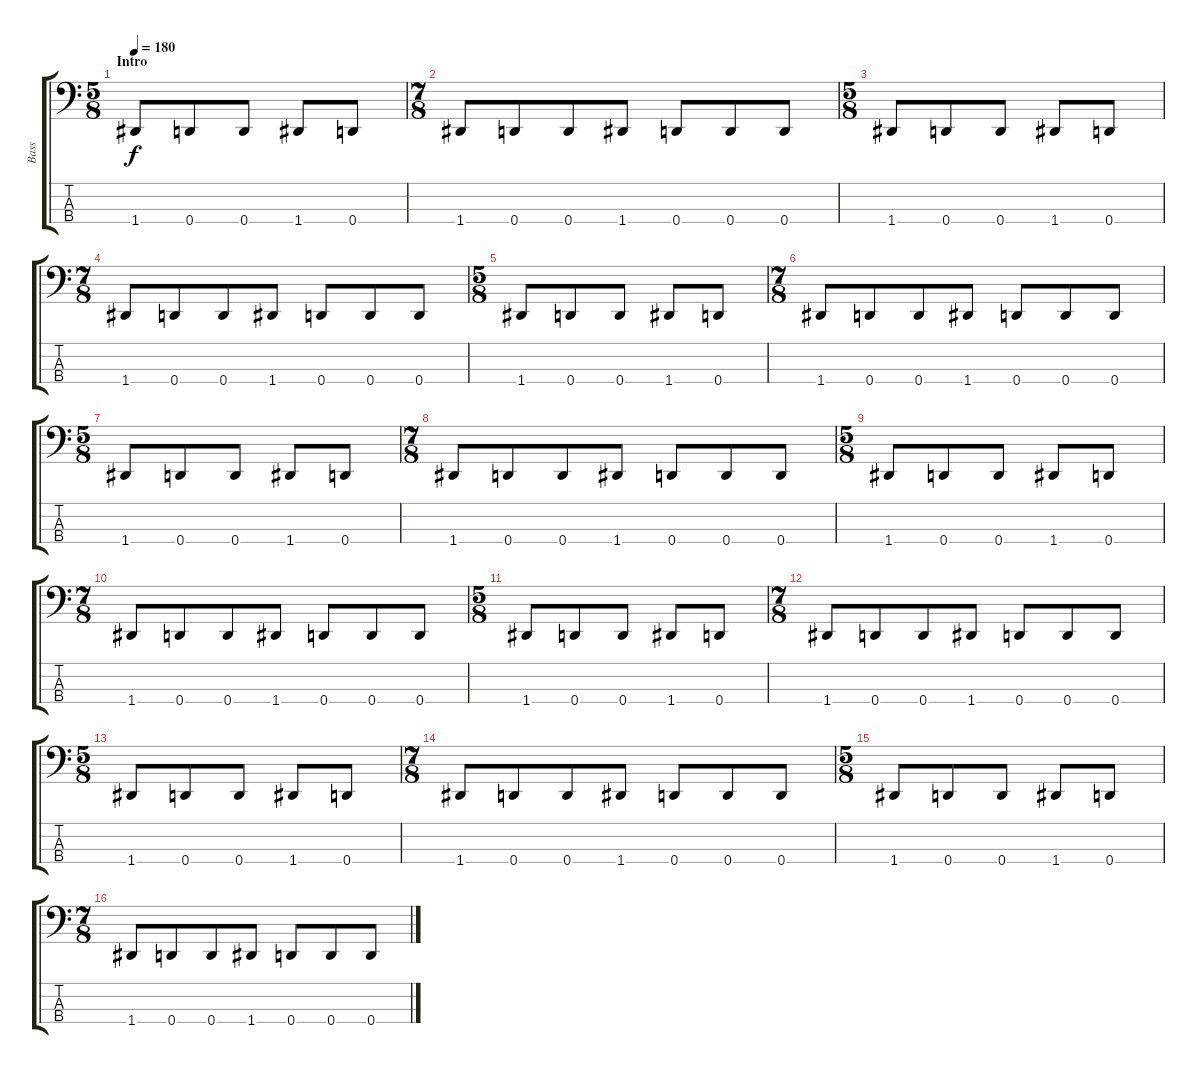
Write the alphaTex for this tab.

\track ("Bass" "Bass") {instrument electricbassfinger}
\staff {score tabs}
\tuning (F2 C2 G1 D1) {hide}
\ts (5 8)
\section ("" "Intro")
\tempo 180
\clef f4
\ks c
1.4.8{dy f instrument electricbassfinger} 0.4.8 0.4.8 1.4.8 0.4.8 |
\ts (7 8)
1.4.8 0.4.8 0.4.8 1.4.8 0.4.8 0.4.8 0.4.8 |
\ts (5 8)
1.4.8 0.4.8 0.4.8 1.4.8 0.4.8 |
\ts (7 8)
1.4.8 0.4.8 0.4.8 1.4.8 0.4.8 0.4.8 0.4.8 |
\ts (5 8)
1.4.8 0.4.8 0.4.8 1.4.8 0.4.8 |
\ts (7 8)
1.4.8 0.4.8 0.4.8 1.4.8 0.4.8 0.4.8 0.4.8 |
\ts (5 8)
1.4.8 0.4.8 0.4.8 1.4.8 0.4.8 |
\ts (7 8)
1.4.8 0.4.8 0.4.8 1.4.8 0.4.8 0.4.8 0.4.8 |
\ts (5 8)
1.4.8 0.4.8 0.4.8 1.4.8 0.4.8 |
\ts (7 8)
1.4.8 0.4.8 0.4.8 1.4.8 0.4.8 0.4.8 0.4.8 |
\ts (5 8)
1.4.8 0.4.8 0.4.8 1.4.8 0.4.8 |
\ts (7 8)
1.4.8 0.4.8 0.4.8 1.4.8 0.4.8 0.4.8 0.4.8 |
\ts (5 8)
1.4.8 0.4.8 0.4.8 1.4.8 0.4.8 |
\ts (7 8)
1.4.8 0.4.8 0.4.8 1.4.8 0.4.8 0.4.8 0.4.8 |
\ts (5 8)
1.4.8 0.4.8 0.4.8 1.4.8 0.4.8 |
\ts (7 8)
1.4.8 0.4.8 0.4.8 1.4.8 0.4.8 0.4.8 0.4.8
